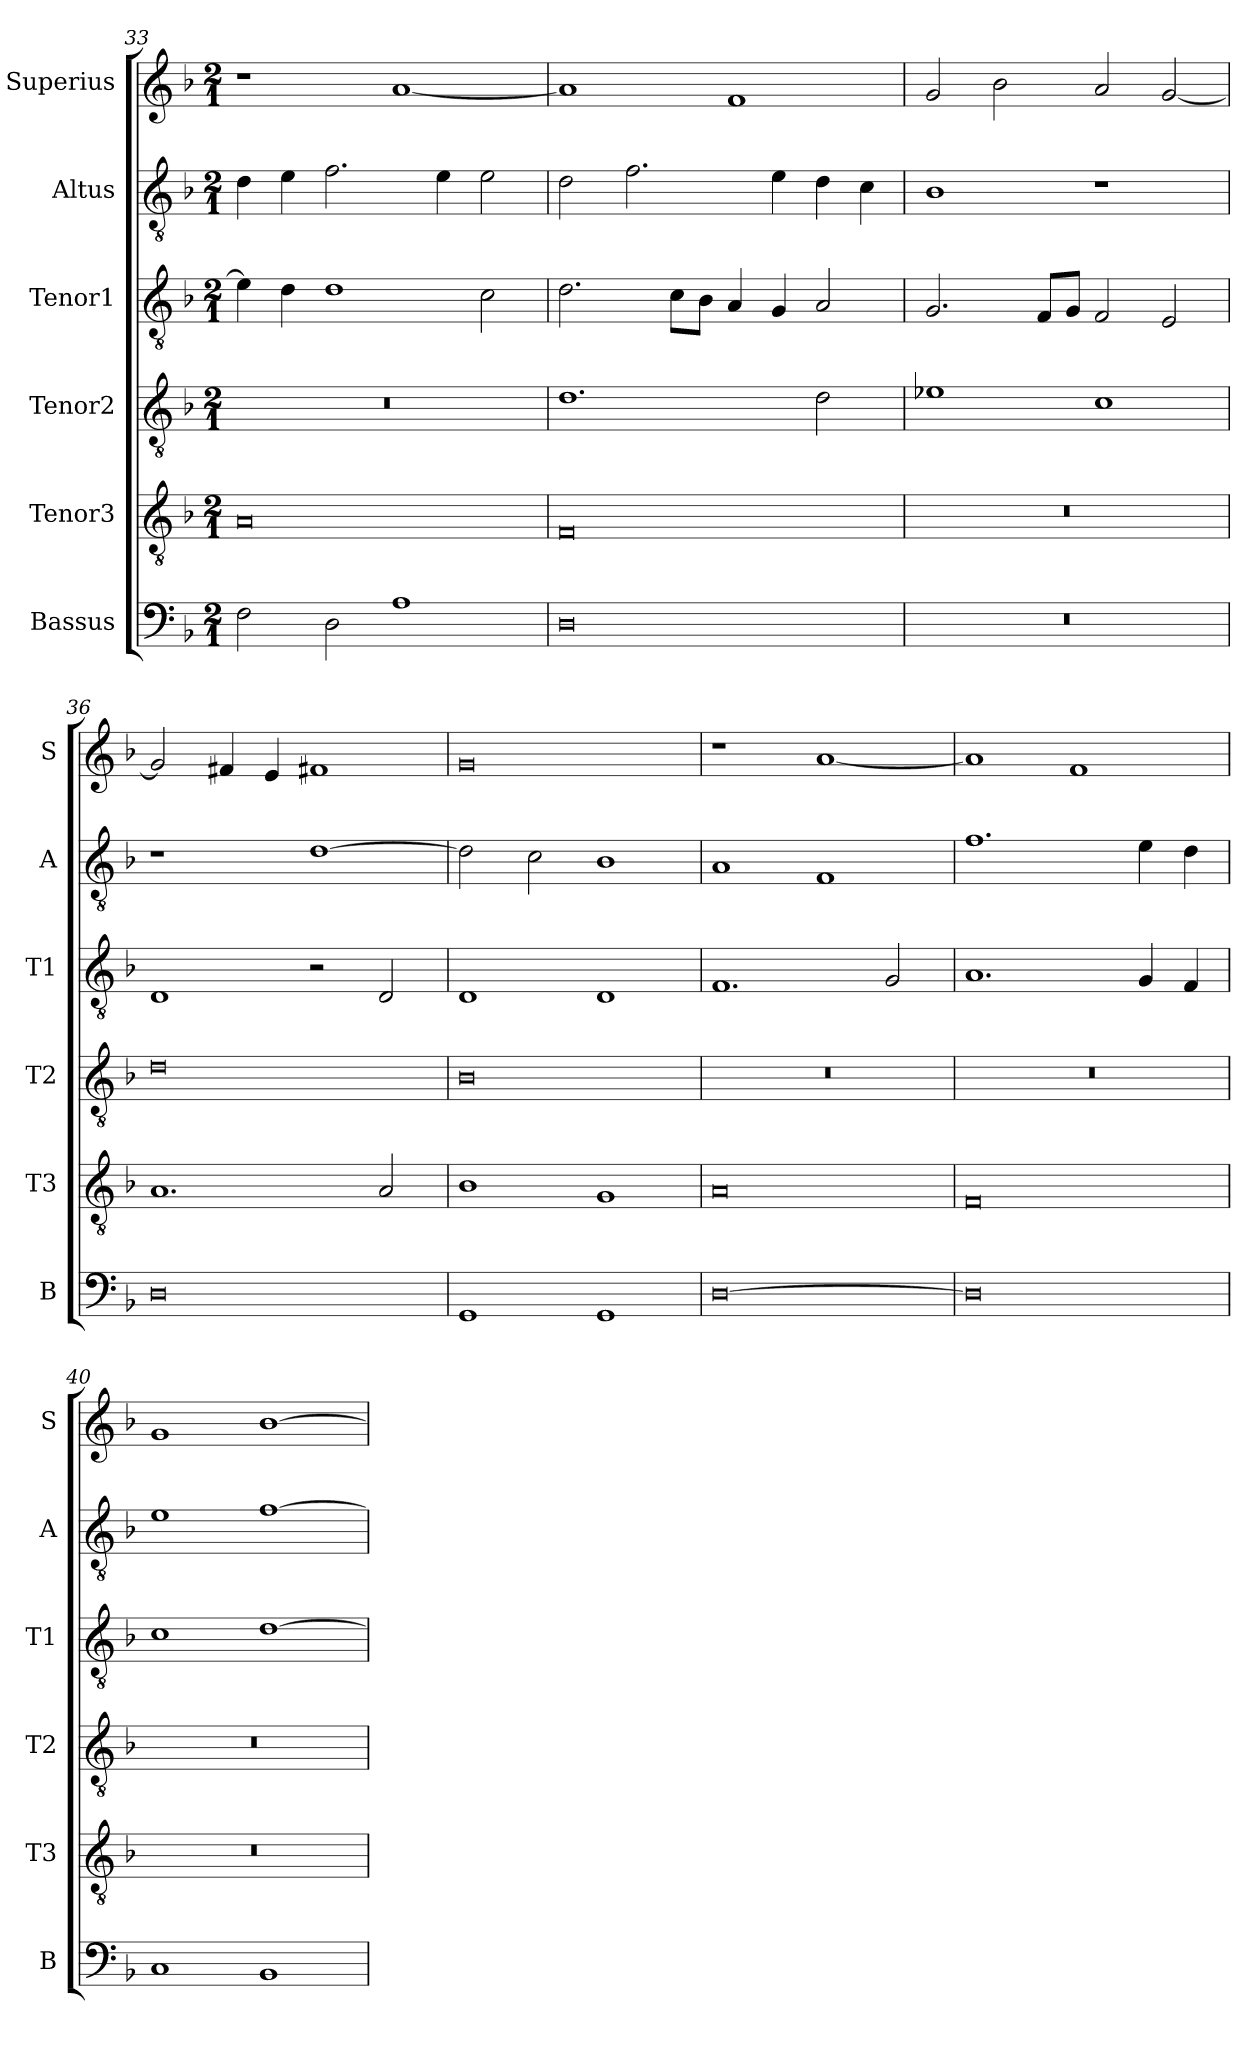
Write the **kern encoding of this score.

**kern	**kern	**kern	**kern	**kern	**kern
*part6	*part5	*part4	*part3	*part2	*part1
*staff6	*staff5	*staff4	*staff3	*staff2	*staff1
*I"Bassus	*I"Tenor3	*I"Tenor2	*I"Tenor1	*I"Altus	*I"Superius
*I'B	*I'T3	*I'T2	*I'T1	*I'A	*I'S
*clefF4	*clefGv2	*clefGv2	*clefGv2	*clefGv2	*clefG2
*k[b-]	*k[b-]	*k[b-]	*k[b-]	*k[b-]	*k[b-]
*M2/1	*M2/1	*M2/1	*M2/1	*M2/1	*M2/1
=33	=33	=33	=33	=33	=33
2F\	0A	0r	4e\]	4d\	1r
.	.	.	4d\	4e\	.
2D\	.	.	1d	2.f\	.
1A	.	.	.	.	[1a
.	.	.	.	4e\	.
.	.	.	2c\	2e\	.
=34	=34	=34	=34	=34	=34
0D	0F	1.d	2.d\	2d\	1a]
.	.	.	.	2.f\	.
.	.	.	8c\L	.	.
.	.	.	8B-\J	.	.
.	.	.	4A/	.	1f
.	.	.	4G/	4e\	.
.	.	2d\	2A/	4d\	.
.	.	.	.	4c\	.
=35	=35	=35	=35	=35	=35
0r	0r	1e-X	2.G/	1B-	2g/
.	.	.	.	.	2b-\
.	.	.	8F/L	.	.
.	.	.	8G/J	.	.
.	.	1c	2F/	1r	2a/
.	.	.	2E/	.	[2g/
=36	=36	=36	=36	=36	=36
0D	1.A	0d	1D	1r	2g/]
.	.	.	.	.	4f#X/
.	.	.	.	.	4e/
.	.	.	2r	[1d	1f#X
.	2A/	.	2D/	.	.
=37	=37	=37	=37	=37	=37
1GG	1B-	0B-	1D	2d\]	0g
.	.	.	.	2c\	.
1GG	1G	.	1D	1B-	.
=38	=38	=38	=38	=38	=38
[0D	0A	0r	1.F	1A	1r
.	.	.	.	1F	[1a
.	.	.	2G/	.	.
=39	=39	=39	=39	=39	=39
0D]	0F	0r	1.A	1.f	1a]
.	.	.	.	.	1f
.	.	.	4G/	4e\	.
.	.	.	4F/	4d\	.
=40	=40	=40	=40	=40	=40
1C	0r	0r	1c	1e	1g
1BB-	.	.	[1d	[1f	[1b-
=	=	=	=	=	=
*-	*-	*-	*-	*-	*-
